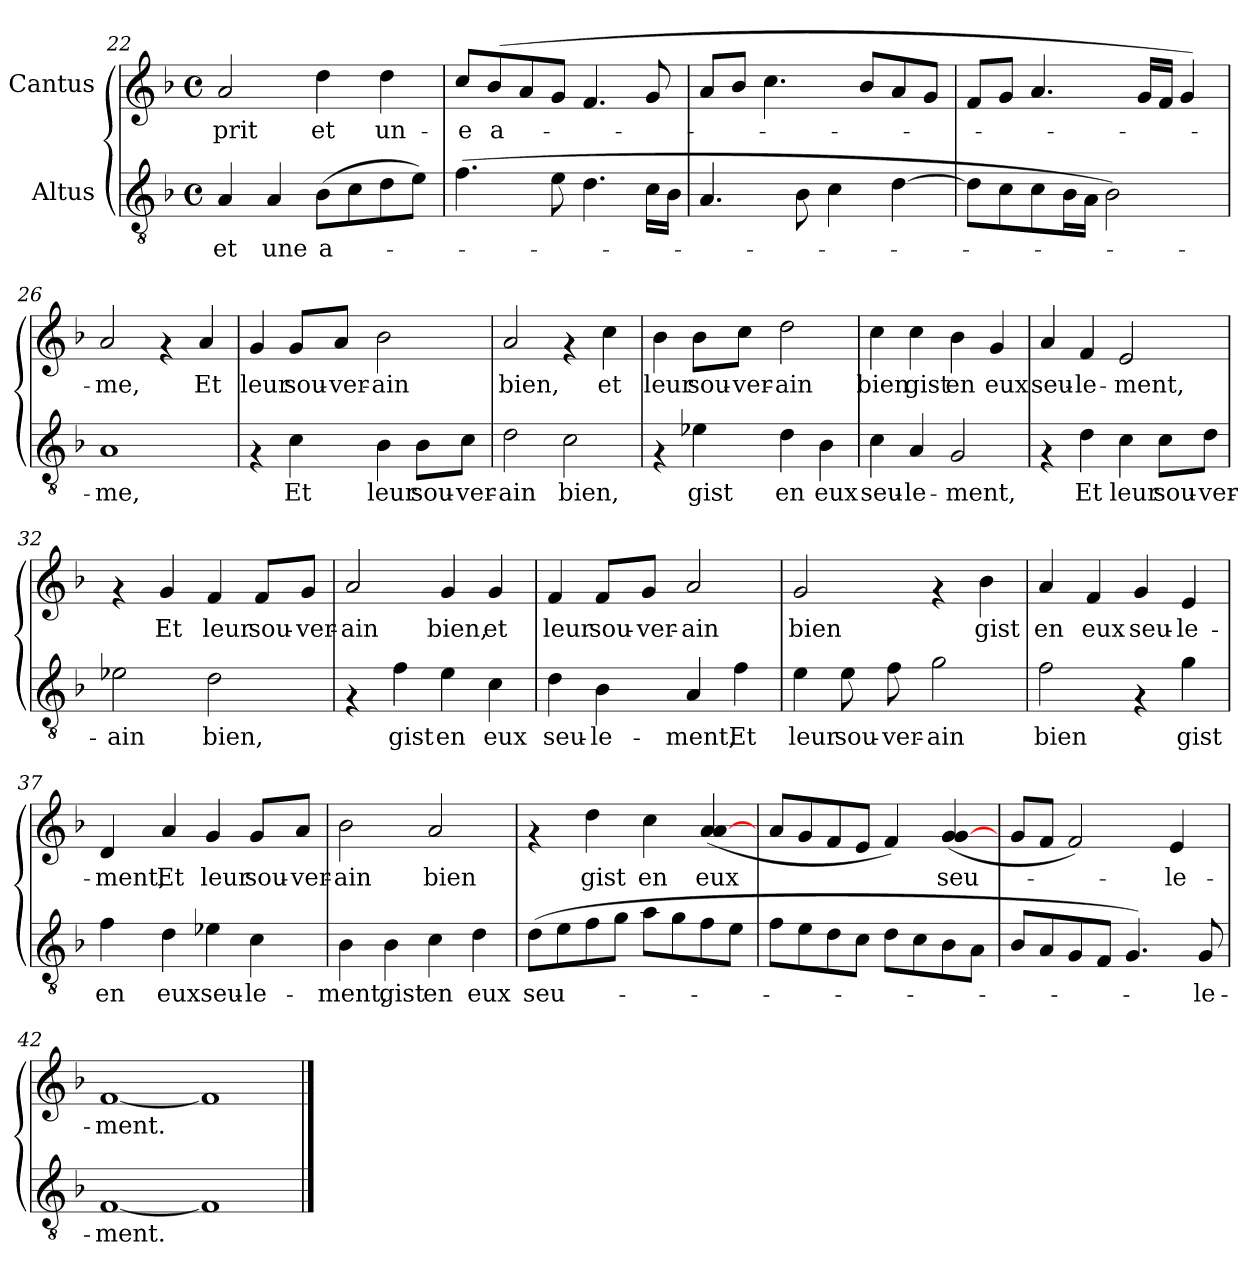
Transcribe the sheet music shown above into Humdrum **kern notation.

**kern	**text	**kern	**text
*part2	*part2	*part1	*part1
*staff2	*staff2	*staff1	*staff1
*I"Altus	*	*I"Cantus	*
*clefGv2	*	*clefG2	*
*k[b-]	*	*k[b-]	*
*F:	*	*F:	*
*M4/4	*	*M4/4	*
*met(c)	*	*met(c)	*
=22	=22	=22	=22
!	!LO:LY:b	!	!LO:LY:b
4A/	et	2a/	-prit
!	!LO:LY:b	!	!
4A/	une	.	.
!	!LO:LY:b	!	!LO:LY:b
(>8B-\L	a-	4dd\	et
8c\	.	.	.
!	!	!	!LO:LY:b
8d\	.	4dd\	un-
8e\J)	.	.	.
!!LO:LB:g=z
=23	=23	=23	=23
!	!	!	!LO:LY:b
(>4.f\	.	8cc/L	-e
!	!	!	!LO:LY:b
.	.	(<8b-/	a-
.	.	8a/	.
8e\	.	8g/J	.
4.d\	.	4.f/	.
16c\LL	.	8g/	.
16B-\JJ	.	.	.
=24	=24	=24	=24
4.A/	.	8a/L	.
.	.	8b-/J	.
.	.	4.cc\	.
8B-\	.	.	.
4c\	.	.	.
.	.	8b-/L	.
[>4d\	.	8a/	.
.	.	8g/J	.
=25	=25	=25	=25
8d\L]	.	8f/L	.
8c\	.	8g/J	.
8c\	.	4.a/	.
16B-\L	.	.	.
16A\JJ	.	.	.
2B-\)	.	.	.
.	.	16g/LL	.
.	.	16f/JJ	.
.	.	4g/)	.
=26	=26	=26	=26
!	!LO:LY:b	!	!LO:LY:b
1A	-me,	2a/	-me,
.	.	4rf	.
!	!	!	!LO:LY:b
.	.	4a/	Et
=27	=27	=27	=27
!	!	!	!LO:LY:b
4rF	.	4g/	leur
!	!LO:LY:b	!	!LO:LY:b
4c\	Et	8g/L	sou-
!	!	!	!LO:LY:b
.	.	8a/J	-ver-
!	!LO:LY:b	!	!LO:LY:b
4B-\	leur	2b-\	-ain
!	!LO:LY:b	!	!
8B-\L	sou-	.	.
!	!LO:LY:b	!	!
8c\J	-ver-	.	.
=28	=28	=28	=28
!	!LO:LY:b	!	!LO:LY:b
2d\	-ain	2a/	bien,
!	!LO:LY:b	!	!
2c\	bien,	4rf	.
!	!	!	!LO:LY:b
.	.	4cc\	et
!!LO:PB:g=z
=29	=29	=29	=29
!	!	!	!LO:LY:b
4rF	.	4b-\	leur
!	!LO:LY:b	!	!LO:LY:b
4e-X\	gist	8b-\L	sou-
!	!	!	!LO:LY:b
.	.	8cc\J	-ver-
!	!LO:LY:b	!	!LO:LY:b
4d\	en	2dd\	-ain
!	!LO:LY:b	!	!
4B-\	eux	.	.
=30	=30	=30	=30
!	!LO:LY:b	!	!LO:LY:b
4c\	seu-	4cc\	bien
!	!LO:LY:b	!	!LO:LY:b
4A/	-le-	4cc\	gist
!	!LO:LY:b	!	!LO:LY:b
2G/	-ment,	4b-\	en
!	!	!	!LO:LY:b
.	.	4g/	eux
=31	=31	=31	=31
!	!	!	!LO:LY:b
4rF	.	4a/	seu-
!	!LO:LY:b	!	!LO:LY:b
4d\	Et	4f/	-le-
!	!LO:LY:b	!	!LO:LY:b
4c\	leur	2e/	-ment,
!	!LO:LY:b	!	!
8c\L	sou-	.	.
!	!LO:LY:b	!	!
8d\J	-ver-	.	.
=32	=32	=32	=32
!	!LO:LY:b	!	!
2e-X\	-ain	4rf	.
!	!	!	!LO:LY:b
.	.	4g/	Et
!	!LO:LY:b	!	!LO:LY:b
2d\	bien,	4f/	leur
!	!	!	!LO:LY:b
.	.	8f/L	sou-
!	!	!	!LO:LY:b
.	.	8g/J	-ver-
=33	=33	=33	=33
!	!	!	!LO:LY:b
4rF	.	2a/	-ain
!	!LO:LY:b	!	!
4f\	gist	.	.
!	!LO:LY:b	!	!LO:LY:b
4e\	en	4g/	bien,
!	!LO:LY:b	!	!LO:LY:b
4c\	eux	4g/	et
!!LO:LB:g=z
=34	=34	=34	=34
!	!LO:LY:b	!	!LO:LY:b
4d\	seu-	4f/	leur
!	!LO:LY:b	!	!LO:LY:b
4B-\	-le-	8f/L	sou-
!	!	!	!LO:LY:b
.	.	8g/J	-ver-
!	!LO:LY:b	!	!LO:LY:b
4A/	-ment,	2a/	-ain
!	!LO:LY:b	!	!
4f\	Et	.	.
=35	=35	=35	=35
!	!LO:LY:b	!	!LO:LY:b
4e\	leur	2g/	bien
!	!LO:LY:b	!	!
8e\	sou-	.	.
!	!LO:LY:b	!	!
8f\	-ver-	.	.
!	!LO:LY:b	!	!
2g\	-ain	4rf	.
!	!	!	!LO:LY:b
.	.	4b-\	gist
=36	=36	=36	=36
!	!LO:LY:b	!	!LO:LY:b
2f\	bien	4a/	en
!	!	!	!LO:LY:b
.	.	4f/	eux
!	!	!	!LO:LY:b
4rF	.	4g/	seu-
!	!LO:LY:b	!	!LO:LY:b
4g\	gist	4e/	-le-
=37	=37	=37	=37
!	!LO:LY:b	!	!LO:LY:b
4f\	en	4d/	-ment,
!	!LO:LY:b	!	!LO:LY:b
4d\	eux	4a/	Et
!	!LO:LY:b	!	!LO:LY:b
4e-X\	seu-	4g/	leur
!	!LO:LY:b	!	!LO:LY:b
4c\	-le-	8g/L	sou-
!	!	!	!LO:LY:b
.	.	8a/J	-ver-
!!LO:PB:g=z
=38	=38	=38	=38
!	!LO:LY:b	!	!LO:LY:b
4B-\	-ment,	2b-\	-ain
!	!LO:LY:b	!	!
4B-\	gist	.	.
!	!LO:LY:b	!	!LO:LY:b
4c\	en	2a/	bien
!	!LO:LY:b	!	!
4d\	eux	.	.
=39	=39	=39	=39
!	!LO:LY:b	!	!
(<8d\L	seu-	4rf	.
8e\	.	.	.
!	!	!	!LO:LY:b
8f\	.	4dd\	gist
8g\J	.	.	.
!	!	!	!LO:LY:b
8a\L	.	4cc\	en
8g\	.	.	.
!	!	!	!LO:LY:b
8f\	.	(<4a/ [<4a/	eux
8e\J	.	.	.
=40	=40	=40	=40
8f\L	.	8a/L	.
8e\	.	8g/	.
8d\	.	8f/	.
8c\J	.	8e/J	.
8d\L	.	4f/)	.
8c\	.	.	.
!	!	!	!LO:LY:b
8B-\	.	(<4g/ [<4g/	seu-
8A\J	.	.	.
=41	=41	=41	=41
8B-/L	.	8g/L	.
8A/	.	8f/J	.
8G/	.	2f/)	.
8F/J	.	.	.
4.G/)	.	.	.
!	!	!	!LO:LY:b
.	.	4e/	-le-
!	!LO:LY:b	!	!
8G/	-le-	.	.
=42	=42	=42	=42
!	!LO:LY:b	!	!LO:LY:b
[<1F	-ment.	[<1f	-ment.
1F]	.	1f]	.
==	==	==	==
*-	*-	*-	*-
